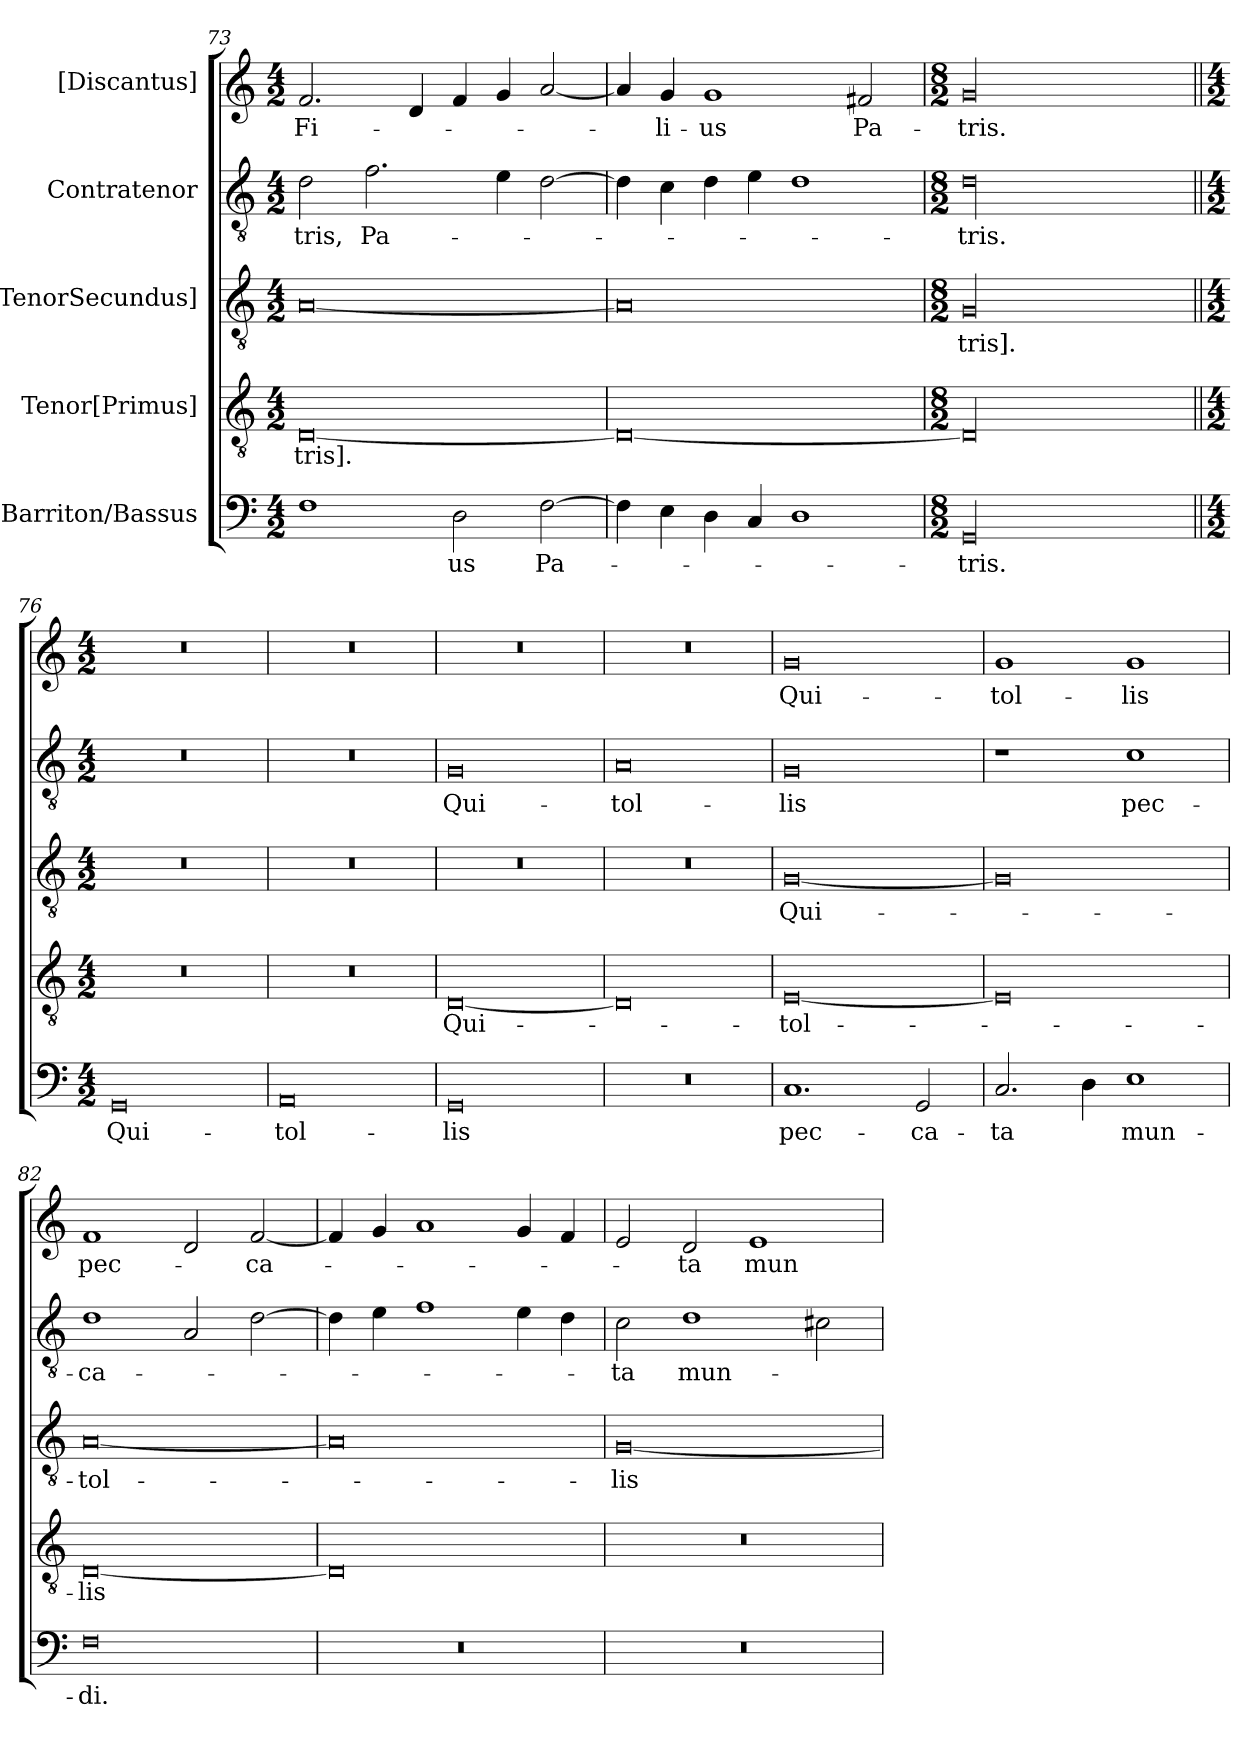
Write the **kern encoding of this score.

**kern	**text	**kern	**text	**kern	**text	**kern	**text	**kern	**text
*part5	*part5	*part4	*part4	*part3	*part3	*part2	*part2	*part1	*part1
*staff5	*staff5	*staff4	*staff4	*staff3	*staff3	*staff2	*staff2	*staff1	*staff1
*I"Barriton/Bassus	*	*I"Tenor[Primus]	*	*I"[TenorSecundus]	*	*I"Contratenor	*	*I"[Discantus]	*
*clefF4	*	*clefGv2	*	*clefGv2	*	*clefGv2	*	*clefG2	*
*k[]	*	*k[]	*	*k[]	*	*k[]	*	*k[]	*
*M4/2	*	*M4/2	*	*M4/2	*	*M4/2	*	*M4/2	*
=73	=73	=73	=73	=73	=73	=73	=73	=73	=73
1F\	.	[0D/	-tris].	[0A/	.	2d\	-tris,	2.f/	Fi-
.	.	.	.	.	.	2.f\	Pa-	.	.
.	.	.	.	.	.	.	.	4d/	.
2D\	-us	.	.	.	.	.	.	4f/	.
.	.	.	.	.	.	4e\	.	4g/	.
[2F\	Pa-	.	.	.	.	[2d\	.	[2a/	.
=74	=74	=74	=74	=74	=74	=74	=74	=74	=74
4F\]	.	0D/_	.	0A/]	.	4d\]	.	4a/]	.
4E\	.	.	.	.	.	4c\	.	4g/	-li-
4D\	.	.	.	.	.	4d\	.	1g/	-us
4C/	.	.	.	.	.	4e\	.	.	.
1D\	.	.	.	.	.	1d\	.	.	.
.	.	.	.	.	.	.	.	2f#X/	Pa-
=75	=75	=75	=75	=75	=75	=75	=75	=75	=75
*M8/2	*	*M8/2	*	*M8/2	*	*M8/2	*	*M8/2	*
00GG/	-tris.	00D/]	.	00G/	-tris].	00d\	-tris.	00g/	-tris.
=76||	=76||	=76||	=76||	=76||	=76||	=76||	=76||	=76||	=76||
*M4/2	*	*M4/2	*	*M4/2	*	*M4/2	*	*M4/2	*
0GG/	Qui-	0r	.	0r	.	0r	.	0r	.
=77	=77	=77	=77	=77	=77	=77	=77	=77	=77
0AA/	tol-	0r	.	0r	.	0r	.	0r	.
=78	=78	=78	=78	=78	=78	=78	=78	=78	=78
0GG/	-lis	[0D/	Qui-	0r	.	0G/	Qui-	0r	.
=79	=79	=79	=79	=79	=79	=79	=79	=79	=79
0r	.	0D/]	.	0r	.	0A/	tol-	0r	.
=80	=80	=80	=80	=80	=80	=80	=80	=80	=80
1.C/	pec-	[0E/	tol-	[0G/	Qui-	0G/	-lis	0g/	Qui-
2GG/	-ca-	.	.	.	.	.	.	.	.
=81	=81	=81	=81	=81	=81	=81	=81	=81	=81
2.C/	-ta	0E/]	.	0G/]	.	1r	.	1g/	tol-
4D\	.	.	.	.	.	.	.	.	.
1E\	mun-	.	.	.	.	1c\	pec-	1g/	-lis
=82	=82	=82	=82	=82	=82	=82	=82	=82	=82
0F\	-di.	[0D/	-lis	[0A/	tol-	1d\	-ca-	1f/	pec-
.	.	.	.	.	.	2A/	.	2d/	.
.	.	.	.	.	.	[2d\	.	[2f/	-ca-
=83	=83	=83	=83	=83	=83	=83	=83	=83	=83
0r	.	0D/]	.	0A/]	.	4d\]	.	4f/]	.
.	.	.	.	.	.	4e\	.	4g/	.
.	.	.	.	.	.	1f\	.	1a/	.
.	.	.	.	.	.	4e\	.	4g/	.
.	.	.	.	.	.	4d\	.	4f/	.
=84	=84	=84	=84	=84	=84	=84	=84	=84	=84
0r	.	0r	.	[0G/	-lis	2c\	-ta	2e/	.
.	.	.	.	.	.	1d\	mun-	2d/	-ta
.	.	.	.	.	.	.	.	1e/	mun-
.	.	.	.	.	.	2c#X\	.	.	.
=	=	=	=	=	=	=	=	=	=
*-	*-	*-	*-	*-	*-	*-	*-	*-	*-
